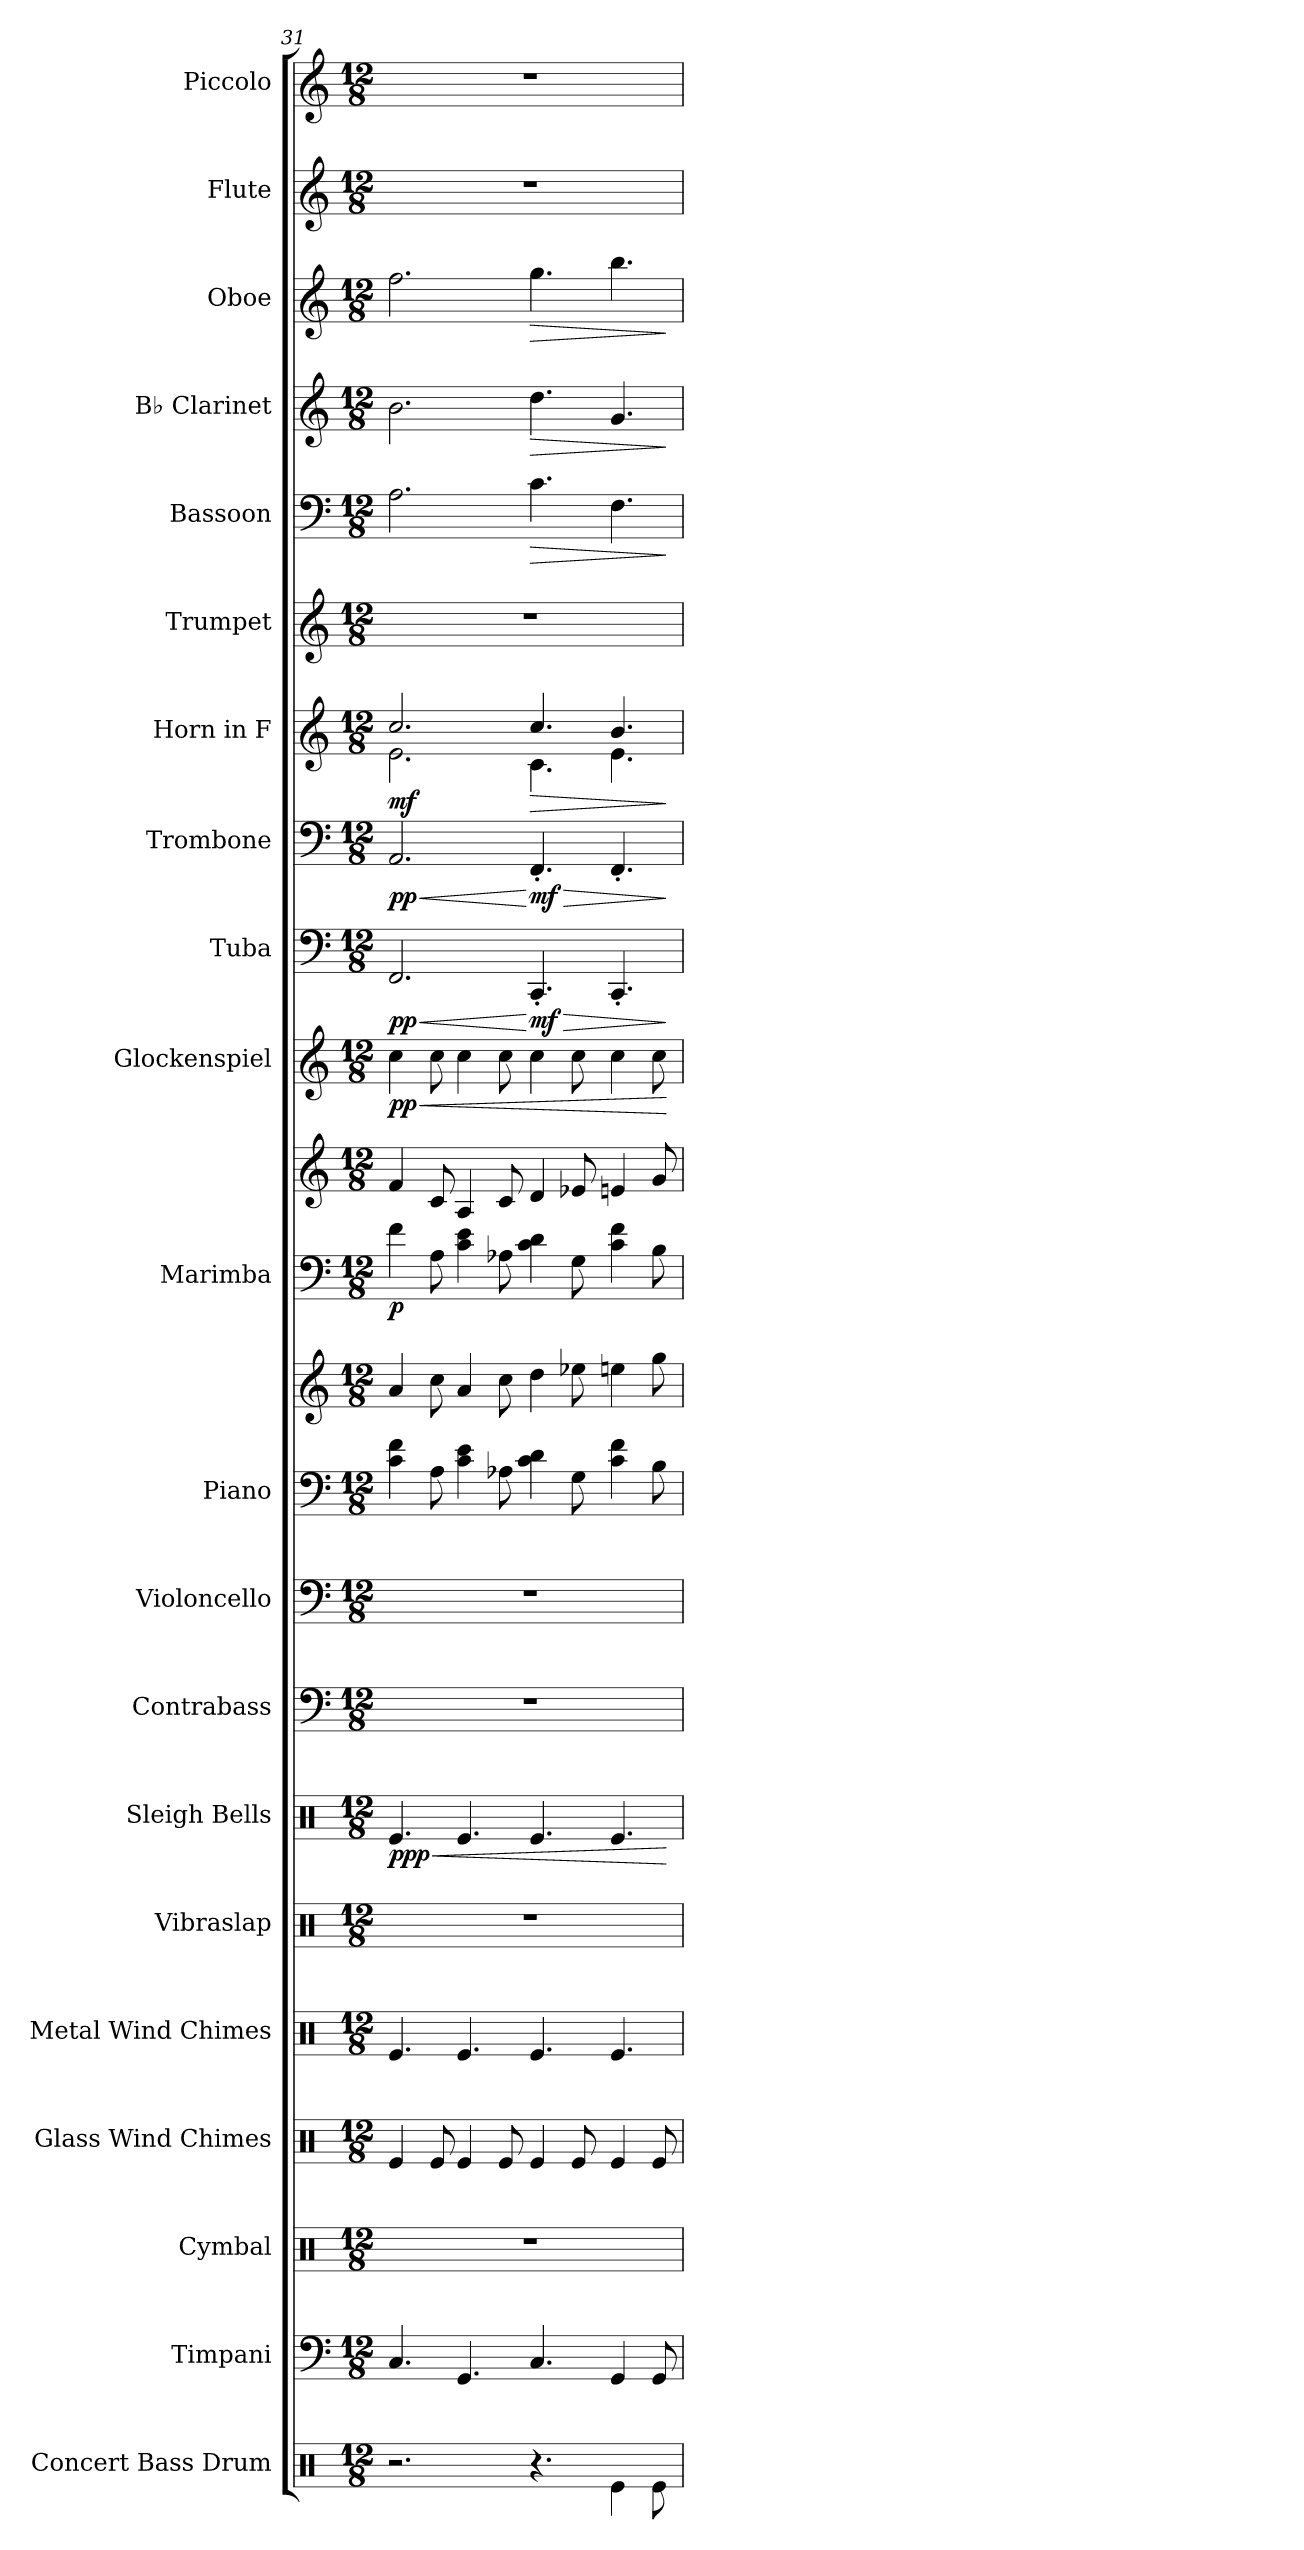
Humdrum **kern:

**kern	**kern	**kern	**kern	**kern	**kern	**kern	**dynam	**kern	**kern	**kern	**kern	**kern	**kern	**dynam	**kern	**dynam	**kern	**dynam	**kern	**dynam	**kern	**dynam	**kern	**kern	**dynam	**kern	**dynam	**kern	**dynam	**kern	**kern
*part21	*part20	*part19	*part18	*part17	*part16	*part15	*part15	*part14	*part13	*part12	*part12	*part11	*part11	*part11	*part10	*part10	*part9	*part9	*part8	*part8	*part7	*part7	*part6	*part5	*part5	*part4	*part4	*part3	*part3	*part2	*part1
*staff23	*staff22	*staff21	*staff20	*staff19	*staff18	*staff17	*staff17	*staff16	*staff15	*staff14	*staff13	*staff12	*staff11	*staff11/12	*staff10	*staff10	*staff9	*staff9	*staff8	*staff8	*staff7	*staff7	*staff6	*staff5	*staff5	*staff4	*staff4	*staff3	*staff3	*staff2	*staff1
*I"Concert Bass Drum	*I"Timpani	*I"Cymbal	*I"Glass Wind Chimes	*I"Metal Wind Chimes	*I"Vibraslap	*I"Sleigh Bells	*	*I"Contrabass	*I"Violoncello	*I"Piano	*	*I"Marimba	*	*	*I"Glockenspiel	*	*I"Tuba	*	*I"Trombone	*	*I"Horn in F	*	*I"Trumpet	*I"Bassoon	*	*I"B♭ Clarinet	*	*I"Oboe	*	*I"Flute	*I"Piccolo
*I'Con. BD	*I'Timp.	*I'Cym.	*I'Gl. Wn Ch.	*I'Met. Wn Ch.	*I'Vibslp.	*I'Sle. Be.	*	*I'Cb.	*I'Vc.	*I'Pno.	*	*I'Mrm.	*	*	*I'Glock.	*	*I'Tba.	*	*I'Tbn.	*	*	*	*I'Tpt.	*I'Bsn.	*	*I'B♭ Cl.	*	*I'Ob.	*	*I'Fl.	*I'Picc.
*clefX	*clefF4	*clefX	*clefX	*clefX	*clefX	*clefX	*	*clefF4	*clefF4	*clefF4	*clefG2	*clefF4	*clefG2	*	*clefG2	*	*clefF4	*	*clefF4	*	*clefG2	*	*clefG2	*clefF4	*	*clefG2	*	*clefG2	*	*clefG2	*clefG2
*	*	*	*	*	*	*	*	*ITrd7c12	*	*	*	*	*	*	*ITrd-14c-24	*	*	*	*	*	*ITrd4c7	*	*ITrd1c2	*	*	*ITrd1c2	*	*	*	*	*ITrd-7c-12
*k[]	*k[]	*k[]	*k[]	*k[]	*k[]	*k[]	*	*k[]	*k[]	*k[]	*k[]	*k[]	*k[]	*	*k[]	*	*k[]	*	*k[]	*	*k[b-]	*	*k[b-e-]	*k[]	*	*k[b-e-]	*	*k[]	*	*k[]	*k[]
*M12/8	*M12/8	*M12/8	*M12/8	*M12/8	*M12/8	*M12/8	*	*M12/8	*M12/8	*M12/8	*M12/8	*M12/8	*M12/8	*	*M12/8	*	*M12/8	*	*M12/8	*	*M12/8	*	*M12/8	*M12/8	*	*M12/8	*	*M12/8	*	*M12/8	*M12/8
=31	=31	=31	=31	=31	=31	=31	=31	=31	=31	=31	=31	=31	=31	=31	=31	=31	=31	=31	=31	=31	=31	=31	=31	=31	=31	=31	=31	=31	=31	=31	=31
!	!	!	!	!	!	!	!LO:HP:b	!	!	!	!	!	!	!	!	!LO:HP:b	!	!LO:HP:b	!	!LO:HP:b	!	!	!	!	!	!	!	!	!	!	!
*	*	*	*	*	*	*	*	*	*	*	*	*	*	*	*	*	*	*	*	*	*^	*	*	*	*	*	*	*	*	*	*
!	!	!	!	!	!	!	!LO:DY:n=1:b	!	!	!	!	!	!	!LO:DY:b=2	!	!LO:DY:n=1:b	!	!LO:DY:n=1:b	!	!LO:DY:n=1:b	!	!	!LO:DY:b	!	!	!	!	!	!	!	!	!
2.r	4.C/	1.r	4Re/	4.Re/	1.r	4.Re/	< ppp	1.r	1.r	4c\ 4f\	4a/	4f\	4f/	p	4cccc\	< pp	2.FF/	< pp	2.AA/	< pp	2.f/	2.A\	mf	1.r	2.A\	.	2.a\	.	2.ff\	.	1.r	1.r
.	.	.	8Re/	.	.	.	.	.	.	8A\	8cc\	8A\	8c/	.	8cccc\	.	.	.	.	.	.	.	.	.	.	.	.	.	.	.	.	.
.	4.GG/	.	4Re/	4.Re/	.	4.Re/	.	.	.	4c\ 4e\	4a/	4c\ 4e\	4A/	.	4cccc\	.	.	.	.	.	.	.	.	.	.	.	.	.	.	.	.	.
.	.	.	8Re/	.	.	.	.	.	.	8A-X\	8cc\	8A-X\	8c/	.	8cccc\	.	.	.	.	.	.	.	.	.	.	.	.	.	.	.	.	.
!	!	!	!	!	!	!	!	!	!	!	!	!	!	!	!	!	!	!LO:HP:n=1:b	!	!LO:HP:n=1:b	!	!	!LO:HP:b	!	!	!LO:HP:b	!	!LO:HP:b	!	!LO:HP:b	!	!
!	!	!	!	!	!	!	!	!	!	!	!	!	!	!	!	!	!	!LO:DY:n=2:b	!	!LO:DY:n=2:b	!	!	!	!	!	!	!	!	!	!	!	!
4.r	4.C/	.	4Re/	4.Re/	.	4.Re/	.	.	.	4c\ 4d\	4dd\	4c\ 4d\	4d/	.	4cccc\	.	4.CC'/	[ > mf	4.FF'/	[ > mf	4.f/	4.F\	>	.	4.c\	>	4.cc\	>	4.gg\	>	.	.
.	.	.	8Re/	.	.	.	.	.	.	8G\	8ee-X\	8G\	8e-X/	.	8cccc\	.	.	.	.	.	.	.	.	.	.	.	.	.	.	.	.	.
4Re\	4GG/	.	4Re/	4.Re/	.	4.Re/	.	.	.	4c\ 4f\	4een\	4c\ 4f\	4en/	.	4cccc\	.	4.CC'/	.	4.FF'/	.	4.e/	4.A\	.	.	4.F\	.	4.f/	.	4.bb\	.	.	.
8Re\	8GG/	.	8Re/	.	.	.	.	.	.	8B\	8gg\	8B\	8g/	.	8cccc\	.	.	.	.	.	.	.	.	.	.	.	.	.	.	.	.	.
*	*	*	*	*	*	*	*	*	*	*	*	*	*	*	*	*	*	*	*	*	*v	*v	*	*	*	*	*	*	*	*	*	*
.	.	.	.	.	.	.	[	.	.	.	.	.	.	.	.	[	.	]	.	]	.	]	.	.	]	.	]	.	]	.	.
=	=	=	=	=	=	=	=	=	=	=	=	=	=	=	=	=	=	=	=	=	=	=	=	=	=	=	=	=	=	=	=
*-	*-	*-	*-	*-	*-	*-	*-	*-	*-	*-	*-	*-	*-	*-	*-	*-	*-	*-	*-	*-	*-	*-	*-	*-	*-	*-	*-	*-	*-	*-	*-
